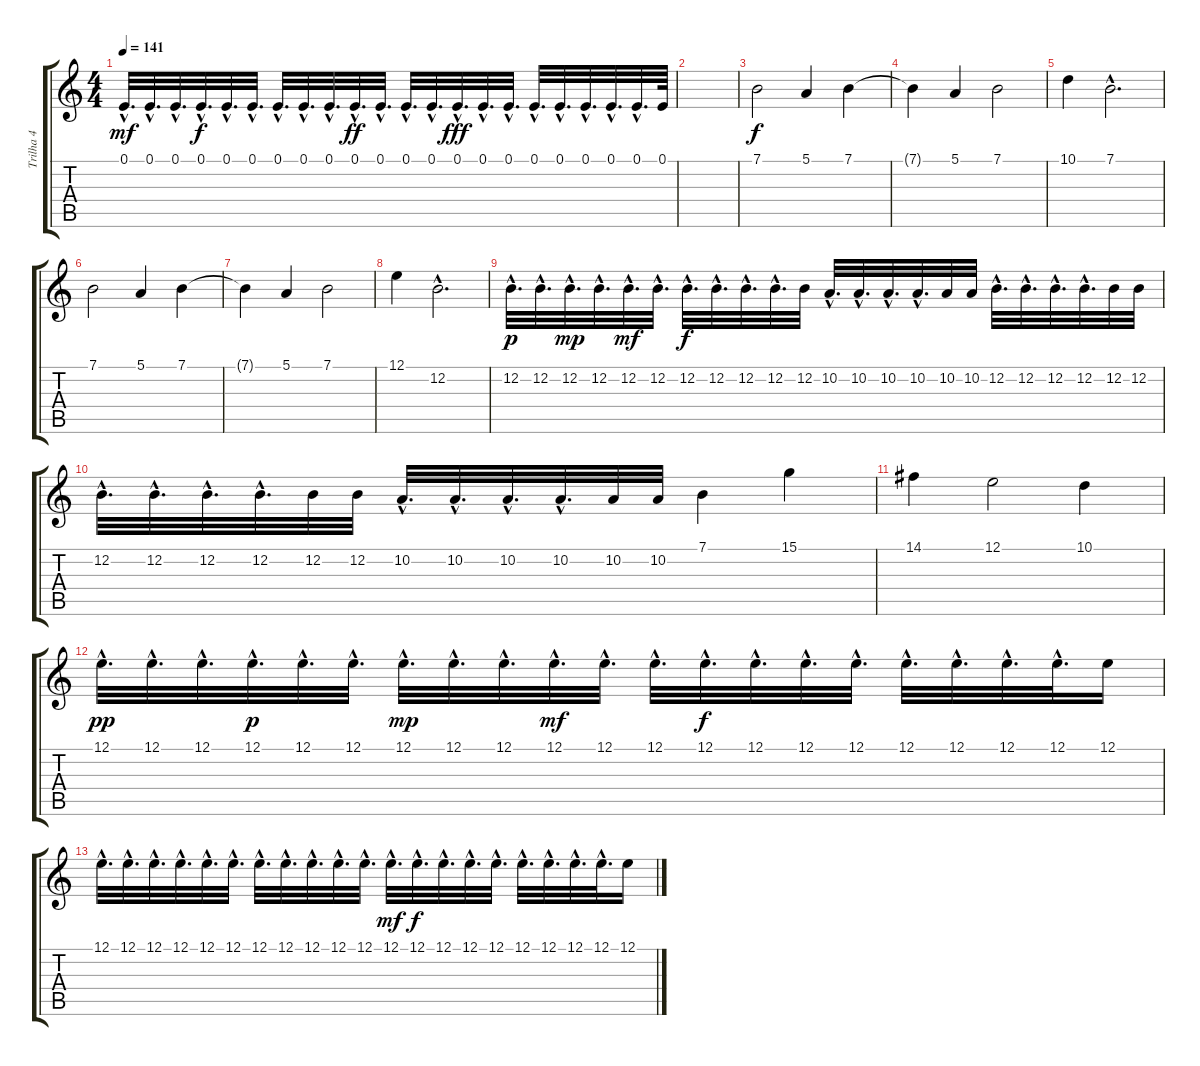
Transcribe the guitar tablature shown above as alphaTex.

\track ("Trilha 4" "Trilha 4") {instrument kalimba}
\staff {score tabs}
\tuning (E4 B3 G3 D3 A2 E2) {hide}
\ts (4 4)
\tempo 141
\clef g2
\ks c
0.1{hac}.32{d dy mf} 0.1{hac}.32{d} 0.1{hac}.32{d} 0.1{hac}.32{d dy f} 0.1{hac}.32{d} 0.1{hac}.32{d} 0.1{hac}.32{d} 0.1{hac}.32{d} 0.1{hac}.32{d} 0.1{hac}.32{d dy ff} 0.1{hac}.32{d} 0.1{hac}.32{d} 0.1{hac}.32{d} 0.1{hac}.32{d dy fff} 0.1{hac}.32{d} 0.1{hac}.32{d} 0.1{hac}.32{d} 0.1{hac}.32{d} 0.1{hac}.32{d} 0.1{hac}.32{d} 0.1{hac}.32{d} 0.1.64 |
|
7.1.2{dy f} 5.1.4 7.1.4 |
7.1{t}.4 5.1.4 7.1.2 |
10.1.4 7.1{hac}.2{d} |
7.1.2 5.1.4 7.1.4 |
7.1{t}.4 5.1.4 7.1.2 |
12.1.4 12.2{hac}.2{d} |
12.2{hac}.32{d dy p} 12.2{hac}.32{d} 12.2{hac}.32{d dy mp} 12.2{hac}.32{d} 12.2{hac}.32{d dy mf} 12.2{hac}.32{d} 12.2{hac}.32{d dy f} 12.2{hac}.32{d} 12.2{hac}.32{d} 12.2{hac}.32{d} 12.2.32 10.2{hac}.32{d} 10.2{hac}.32{d} 10.2{hac}.32{d} 10.2{hac}.32{d} 10.2.32 10.2.32 12.2{hac}.32{d} 12.2{hac}.32{d} 12.2{hac}.32{d} 12.2{hac}.32{d} 12.2.32 12.2.32 |
12.2{hac}.32{d} 12.2{hac}.32{d} 12.2{hac}.32{d} 12.2{hac}.32{d} 12.2.32 12.2.32 10.2{hac}.32{d} 10.2{hac}.32{d} 10.2{hac}.32{d} 10.2{hac}.32{d} 10.2.32 10.2.32 7.1.4 15.1.4 |
14.1.4 12.1.2 10.1.4 |
12.1{hac}.32{d dy pp} 12.1{hac}.32{d} 12.1{hac}.32{d} 12.1{hac}.32{d dy p} 12.1{hac}.32{d} 12.1{hac}.32{d} 12.1{hac}.32{d dy mp} 12.1{hac}.32{d} 12.1{hac}.32{d} 12.1{hac}.32{d dy mf} 12.1{hac}.32{d} 12.1{hac}.32{d} 12.1{hac}.32{d dy f} 12.1{hac}.32{d} 12.1{hac}.32{d} 12.1{hac}.32{d} 12.1{hac}.32{d} 12.1{hac}.32{d} 12.1{hac}.32{d} 12.1{hac}.32{d} 12.1.16 |
12.1{hac}.32{d} 12.1{hac}.32{d} 12.1{hac}.32{d} 12.1{hac}.32{d} 12.1{hac}.32{d} 12.1{hac}.32{d} 12.1{hac}.32{d} 12.1{hac}.32{d} 12.1{hac}.32{d} 12.1{hac}.32{d} 12.1{hac}.32{d} 12.1{hac}.32{d dy mf} 12.1{hac}.32{d dy f} 12.1{hac}.32{d} 12.1{hac}.32{d} 12.1{hac}.32{d} 12.1{hac}.32{d} 12.1{hac}.32{d} 12.1{hac}.32{d} 12.1{hac}.32{d} 12.1.16
